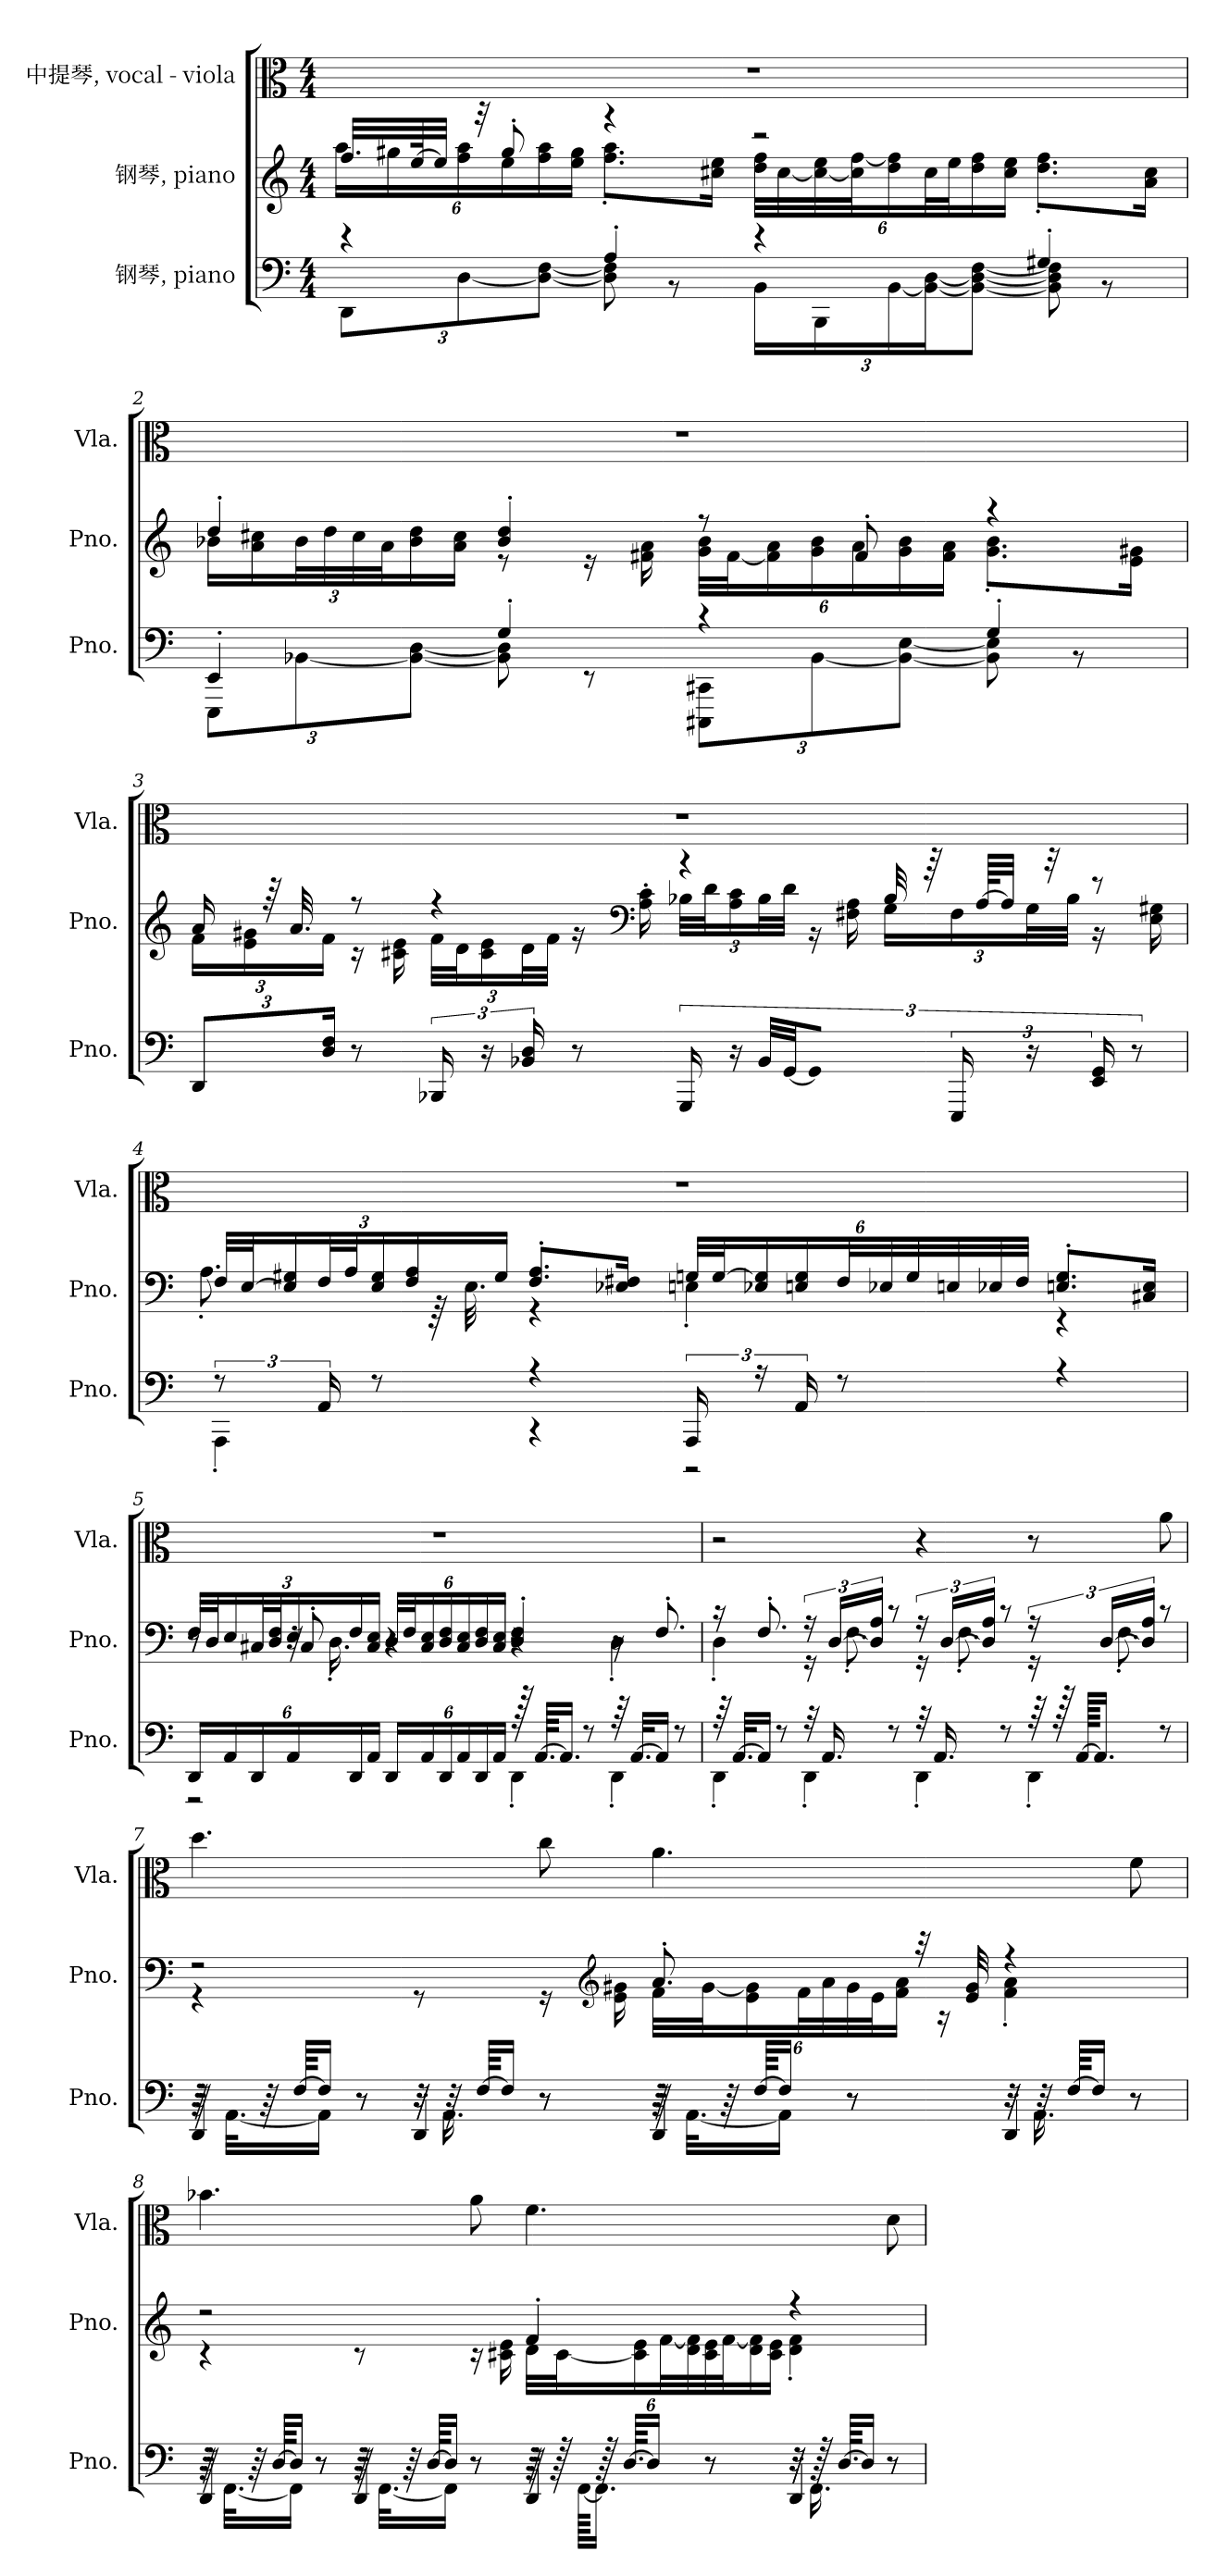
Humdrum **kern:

**kern	**kern	**kern
*part3	*part2	*part1
*staff3	*staff2	*staff1
*I"钢琴, piano	*I"钢琴, piano	*I"中提琴, vocal - viola
*I'Pno.	*I'Pno.	*I'Vla.
*clefF4	*clefG2	*clefC3
*k[]	*k[]	*k[]
*M4/4	*M4/4	*M4/4
*MM80	*MM80	*MM80
=1	=1	=1
*^	*^	*
*	*Xbrackettup	*	*Xbrackettup	*
4r	12DD\L	32.ff/LLL	24aa\LL	1r
.	.	.	24gg#X\	.
.	.	[64ee/K	.	.
.	.	32ee/JJJ]	.	.
.	[12D\	.	24ff\ 24aa\	.
.	.	32r	.	.
.	.	8gg#'/	24ee\	.
.	12D\_ [12F\J	.	24ff\ 24aa\	.
.	.	.	24ee\ 24gg#\JJ	.
4A'/	8D\] 8F\]	4r	8.ff\' 8.aa\'L	.
.	8r	.	.	.
.	.	.	16cc#X\ 16ee\Jk	.
4r	24BB\LL	2r	48dd\ 48ff\LLL	.
.	.	.	[48cc#\	.
.	24BBB\	.	48cc#\_ 48ee\	.
.	.	.	48cc#\] [48ff\J	.
.	[24BB\	.	24dd\ 24ff\]	.
.	24BB\_ [24D\J	.	48cc#\L	.
.	.	.	48ee\J	.
.	12BB\_ 12D\_ [12F\J	.	24dd\ 24ff\	.
.	.	.	24cc#\ 24ee\JJ	.
4G#X'/	8BB\] 8D\] 8F\]	.	8.dd\' 8.ff\'L	.
.	8r	.	.	.
.	.	.	16a\ 16cc#\Jk	.
!!LO:LB:g=z
=2	=2	=2	=2	=2
4EE'/	12EEE\L	4dd'/	24b-X\LL	1r
.	.	.	24a\ 24cc#X\	.
.	[12BB-X\	.	48b-\L	.
.	.	.	48dd\	.
.	.	.	48cc#\	.
.	.	.	48a\J	.
.	12BB-\_ [12D\J	.	24b-\ 24dd\	.
.	.	.	24a\ 24cc#\JJ	.
4G'/	8BB-\] 8D\]	4b-/' 4dd/'	8r	.
.	8r	.	16r	.
.	.	.	16f#X\ 16a\	.
4r	12CCC#X\ 12CC#X\L	8r	48g\ 48b-\LLL	.
.	.	.	[48f#\J	.
.	.	.	24f#\] 24a\	.
.	[12BB-\	.	24g\ 24b-\	.
.	.	8f#'/	24a\	.
.	12BB-\_ [12E\J	.	24g\ 24b-\	.
.	.	.	24f#\ 24a\JJ	.
4G'/	8BB-\] 8E\]	4r	8.g\' 8.b-\'L	.
.	8r	.	.	.
.	.	.	16e\ 16g#X\Jk	.
*v	*v	*	*	*
!!LO:LB:g=z
=3	=3	=3	=3
12DD/L	16a/	24f\LL	1r
.	.	24e\ 24g#X\	.
.	64r	.	.
.	32.a/	.	.
24D/ 24F/Jk	.	24f\JJ	.
8r	8r	16r	.
.	.	16c#X\ 16e\	.
*brackettup	*	*	*
24BBB-X/	4r	48f\LLL	.
.	.	48d\J	.
24r	.	24c#\ 24e\	.
24BB-X/ 24D/	.	48d\L	.
.	.	48f\JJJ	.
8r	.	16r	.
*	*clefF4	*	*
.	.	16A\' 16c#\'	.
24GGG/	4r	48B-X\LLL	.
.	.	48d\J	.
24r	.	24A\ 24c#\	.
48BB-/LLL	.	48B-\L	.
[48GG/JJ	.	48d\JJJ	.
8GG/J]	.	16r	.
.	.	16F#X\ 16A\	.
24EEE/	32B-/	24G\LL	.
.	64r	.	.
24r	.	24F#\	.
.	[64A/KLLL	.	.
.	32A/JJJ]	.	.
24EE/ 24GG/	.	48G\L	.
.	32r	.	.
.	.	48B-\JJJ	.
8r	8r	16r	.
.	.	16E\ 16G#X\	.
!!LO:LB:g=z
=4	=4	=4	=4
*^	*	*	*
12r	4AAA'\	48F/LLL	8.A'\	1r
.	.	[48E/J	.	.
.	.	24E/] 24G#X/	.	.
24AA/	.	48F/L	.	.
.	.	48A/J	.	.
8r	.	24E/ 24G#/	.	.
.	.	24F/ 24A/	.	.
.	.	.	64r	.
.	.	.	32.E\	.
.	.	24G#/JJ	.	.
4r	4r	8.F/' 8.A/'L	4r	.
.	.	16E-X/ 16F#X/Jk	.	.
24AAA/	2r	48Gn/LLL	4En'\	.
.	.	[48G/J	.	.
24r	.	24E-X/ 24G/]	.	.
24AA/	.	24En/ 24G/	.	.
8r	.	48F#/L	.	.
.	.	48E-X/	.	.
.	.	48G/	.	.
.	.	48En/	.	.
.	.	48E-X/	.	.
.	.	48F#/JJJ	.	.
4r	.	8.En/' 8.G/'L	4r	.
.	.	16C#X/ 16E/Jk	.	.
*	*	*v	*v	*
!!LO:PB:g=z
=5	=5	=5	=5
*Xbrackettup	*	*	*
*	*	*^	*
*	*	*	*^	*
24DD/LL	2r	48F/LLL	8r	8r	1r
.	.	48D/J	.	.	.
24AA/	.	24E/	.	.	.
24DD/	.	48C#X/L	.	.	.
.	.	48D/ 48F/J	.	.	.
24AA/	.	24E/	32r	8C#'/	.
.	.	.	16.D'\	.	.
24DD/	.	24F/	.	.	.
24AA/JJ	.	24C#/ 24E/JJ	.	.	.
24DD/LL	.	48D/LLL	4r	4r	.
.	.	48F/J	.	.	.
24AA/	.	24C#/ 24E/	.	.	.
24DD/	.	24D/ 24F/	.	.	.
24AA/	.	24C#/ 24E/	.	.	.
24DD/	.	24D/ 24F/	.	.	.
24AA/JJ	.	24C#/ 24E/JJ	.	.	.
128r	4DD'\	4D/' 4F/'	4r	2r	.
[64.AA/KKLL	.	.	.	.	.
16.AA/JJ]	.	.	.	.	.
8r	.	.	.	.	.
64r	4DD'\	16r	4D'\	.	.
[32.AA/KLL	.	.	.	.	.
16AA/JJ]	.	8.F'/	.	.	.
8r	.	.	.	.	.
*	*	*	*v	*v	*
!!LO:LB:g=z
=6	=6	=6	=6	=6
64r	4DD'\	16r	4D'\	2r
[32.AA/KLL	.	.	.	.
16AA/JJ]	.	8.F'/	.	.
8r	.	.	.	.
*	*	*brackettup	*	*
32r	4DD'\	24r	16r	.
16.AA/	.	.	.	.
.	.	[24D/LL	.	.
.	.	.	8.F'\	.
.	.	24D/] 24A/JJ	.	.
8r	.	8r	.	.
32r	4DD'\	24r	16r	4r
16.AA/	.	.	.	.
.	.	[24D/LL	.	.
.	.	.	8.F'\	.
.	.	24D/] 24A/JJ	.	.
8r	.	8r	.	.
64r	4DD'\	24r	16r	8r
128r	.	.	.	.
[128AA/KKKLL	.	.	.	.
16.AA/JJ]	.	.	.	.
.	.	[24D/LL	.	.
.	.	.	8.F'\	.
.	.	24D/] 24A/JJ	.	.
8r	.	8r	.	8a\
!!LO:LB:g=z
=7	=7	=7	=7	=7
*	*^	*	*	*
32r	64r	4DD'/	2r	4r	4.dd\
.	[32.AA\KLL	.	.	.	.
64r	.	.	.	.	.
[64F/KKLL	.	.	.	.	.
16F/JJ]	16AA\JJ]	.	.	.	.
8r	8r	.	.	.	.
32r	32r	4DD'/	.	8r	.
64r	16.AA\	.	.	.	.
[64F/KKLL	.	.	.	.	.
16F/JJ]	.	.	.	.	.
8r	8r	.	.	16r	8cc\
*	*	*	*clefG2	*	*
.	.	.	.	16e\ 16g#X\	.
*	*	*	*	*Xbrackettup	*
32r	64r	4DD'/	8.a'/	48f\LLL	4.a\
.	[32.AA\KLL	.	.	.	.
.	.	.	.	[48g#\J	.
64r	.	.	.	.	.
.	.	.	.	24e\ 24g#\]	.
[64F/KKLL	.	.	.	.	.
16F/JJ]	16AA\JJ]	.	.	.	.
.	.	.	.	48f\L	.
.	.	.	.	48a\	.
*	*	*	*	*brackettup	*
8r	8r	.	.	48g#\	.
.	.	.	.	48e\J	.
.	.	.	.	24f\ 24a\JJ	.
.	.	.	32r	.	.
.	.	.	.	24r	.
.	.	.	32e/ 32g#/	.	.
32r	32r	4DD'/	4r	4f\' 4a\'	.
64r	16.AA\	.	.	.	.
[64F/KKLL	.	.	.	.	.
16F/JJ]	.	.	.	.	.
8r	8r	.	.	.	8f\
!!LO:LB:g=z
=8	=8	=8	=8	=8	=8
32r	64r	4DD'/	2r	4r	4.b-X\
.	[32.FF\KLL	.	.	.	.
64r	.	.	.	.	.
[64D/KKLL	.	.	.	.	.
16D/JJ]	16FF\JJ]	.	.	.	.
8r	8r	.	.	.	.
32r	64r	4DD'/	.	8r	.
.	[32.FF\KLL	.	.	.	.
64r	.	.	.	.	.
[64D/KKLL	.	.	.	.	.
16D/JJ]	16FF\JJ]	.	.	.	.
8r	8r	.	.	16r	8a\
.	.	.	.	16c#X\ 16e\	.
*	*	*	*	*Xbrackettup	*
32r	64r	4DD'/	4f'/	48d\LLL	4.f\
.	128r	.	.	.	.
.	.	.	.	[48c#\J	.
.	[128FF\KKKLL	.	.	.	.
128r	16.FF\JJ]	.	.	.	.
[64.D/KKLL	.	.	.	.	.
.	.	.	.	24c#\] 24e\	.
16D/JJ]	.	.	.	.	.
.	.	.	.	[48f\L	.
.	.	.	.	48d\ 48f\]	.
8r	8r	.	.	48c#\ 48e\	.
.	.	.	.	[48f\J	.
.	.	.	.	24d\ 24f\]	.
.	.	.	.	24c#\ 24e\JJ	.
32r	32r	4DD'/	4r	4d\' 4f\'	.
128r	16.FF\	.	.	.	.
[64.D/KKLL	.	.	.	.	.
16D/JJ]	.	.	.	.	.
8r	8r	.	.	.	8d\
*v	*v	*v	*	*	*
*	*v	*v	*
=	=	=
*-	*-	*-
